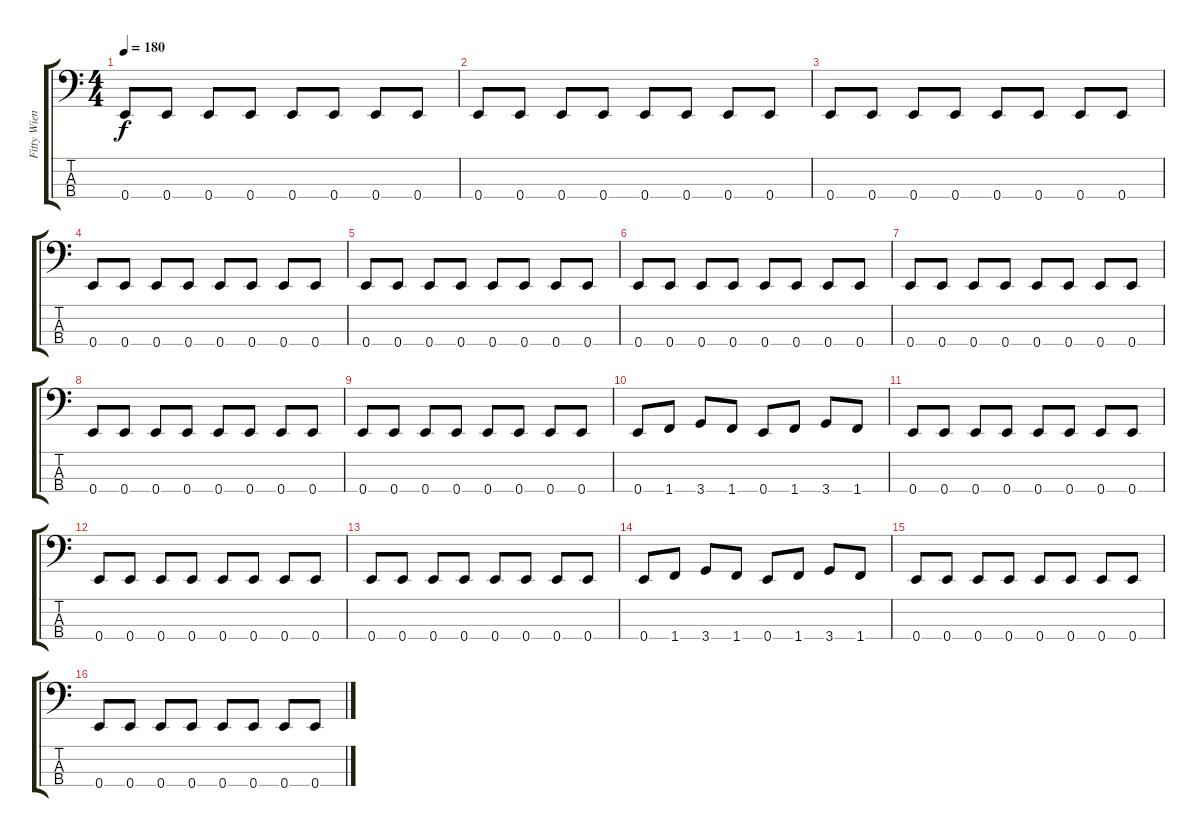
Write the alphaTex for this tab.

\track ("Fitty Wienhold" "Fitty Wien") {instrument electricbassfinger}
\staff {score tabs}
\tuning (G2 D2 A1 E1) {hide}
\ts (4 4)
\tempo 180
\clef f4
\ks c
0.4.8{dy f} 0.4.8 0.4.8 0.4.8 0.4.8 0.4.8 0.4.8 0.4.8 |
0.4.8 0.4.8 0.4.8 0.4.8 0.4.8 0.4.8 0.4.8 0.4.8 |
0.4.8 0.4.8 0.4.8 0.4.8 0.4.8 0.4.8 0.4.8 0.4.8 |
0.4.8 0.4.8 0.4.8 0.4.8 0.4.8 0.4.8 0.4.8 0.4.8 |
0.4.8 0.4.8 0.4.8 0.4.8 0.4.8 0.4.8 0.4.8 0.4.8 |
0.4.8 0.4.8 0.4.8 0.4.8 0.4.8 0.4.8 0.4.8 0.4.8 |
0.4.8 0.4.8 0.4.8 0.4.8 0.4.8 0.4.8 0.4.8 0.4.8 |
0.4.8 0.4.8 0.4.8 0.4.8 0.4.8 0.4.8 0.4.8 0.4.8 |
0.4.8 0.4.8 0.4.8 0.4.8 0.4.8 0.4.8 0.4.8 0.4.8 |
0.4.8 1.4.8 3.4.8 1.4.8 0.4.8 1.4.8 3.4.8 1.4.8 |
0.4.8 0.4.8 0.4.8 0.4.8 0.4.8 0.4.8 0.4.8 0.4.8 |
0.4.8 0.4.8 0.4.8 0.4.8 0.4.8 0.4.8 0.4.8 0.4.8 |
0.4.8 0.4.8 0.4.8 0.4.8 0.4.8 0.4.8 0.4.8 0.4.8 |
0.4.8 1.4.8 3.4.8 1.4.8 0.4.8 1.4.8 3.4.8 1.4.8 |
0.4.8 0.4.8 0.4.8 0.4.8 0.4.8 0.4.8 0.4.8 0.4.8 |
0.4.8 0.4.8 0.4.8 0.4.8 0.4.8 0.4.8 0.4.8 0.4.8
